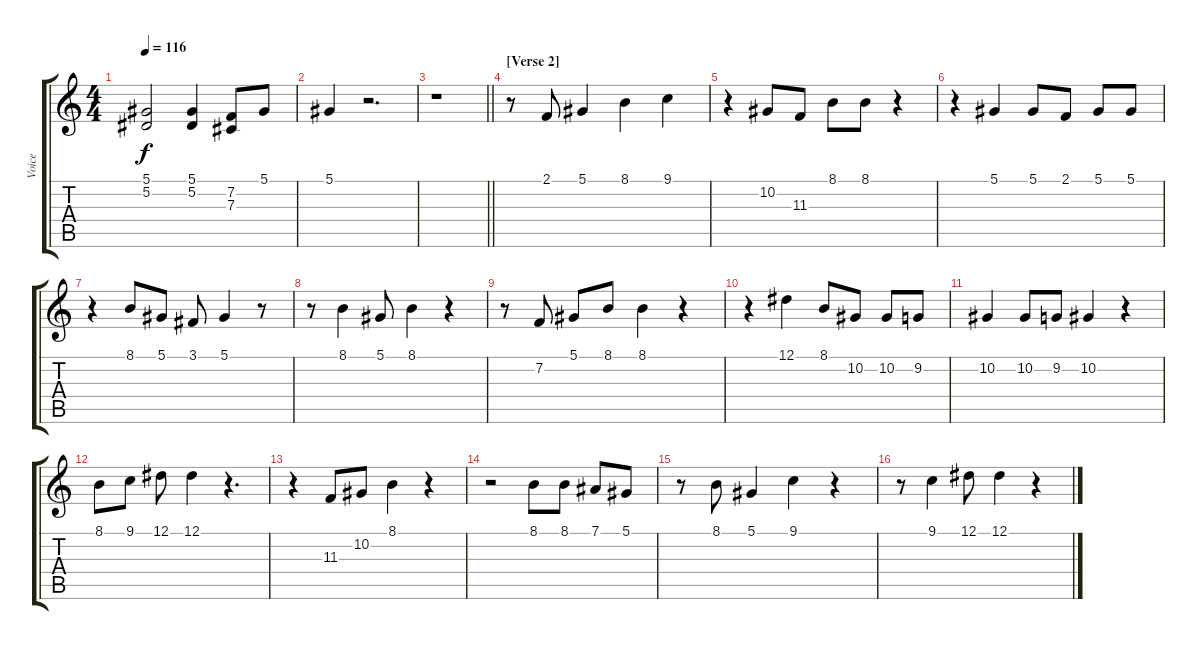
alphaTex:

\track ("Voice" "Voice") {instrument flute}
\staff {score tabs}
\tuning (Eb4 Bb3 Gb3 Db3 Ab2 Eb2) {hide}
\ts (4 4)
\tempo 116
\clef g2
\ks c
(5.1 5.2).2{dy f} (5.1 5.2).4 (7.2 7.3).8 5.1.8 |
5.1.4 r.2{d} |
\barLineRight lightlight
r.1 |
\section ("" "[Verse 2]")
r.8 2.1.8 5.1.4 8.1.4 9.1.4 |
r.4 10.2.8 11.3.8 8.1.8 8.1.8 r.4 |
r.4 5.1.4 5.1.8 2.1.8 5.1.8 5.1.8 |
r.4 8.1.8 5.1.8 3.1.8 5.1.4 r.8 |
r.8 8.1.4 5.1.8 8.1.4 r.4 |
r.8 7.2.8 5.1.8 8.1.8 8.1.4 r.4 |
r.4 12.1.4 8.1.8 10.2.8 10.2.8 9.2.8 |
10.2.4 10.2.8 9.2.8 10.2.4 r.4 |
8.1.8 9.1.8 12.1.8 12.1.4 r.4{d} |
r.4 11.3.8 10.2.8 8.1.4 r.4 |
r.2 8.1.8 8.1.8 7.1.8 5.1.8 |
r.8 8.1.8 5.1.4 9.1.4 r.4 |
r.8 9.1.4 12.1.8 12.1.4 r.4
